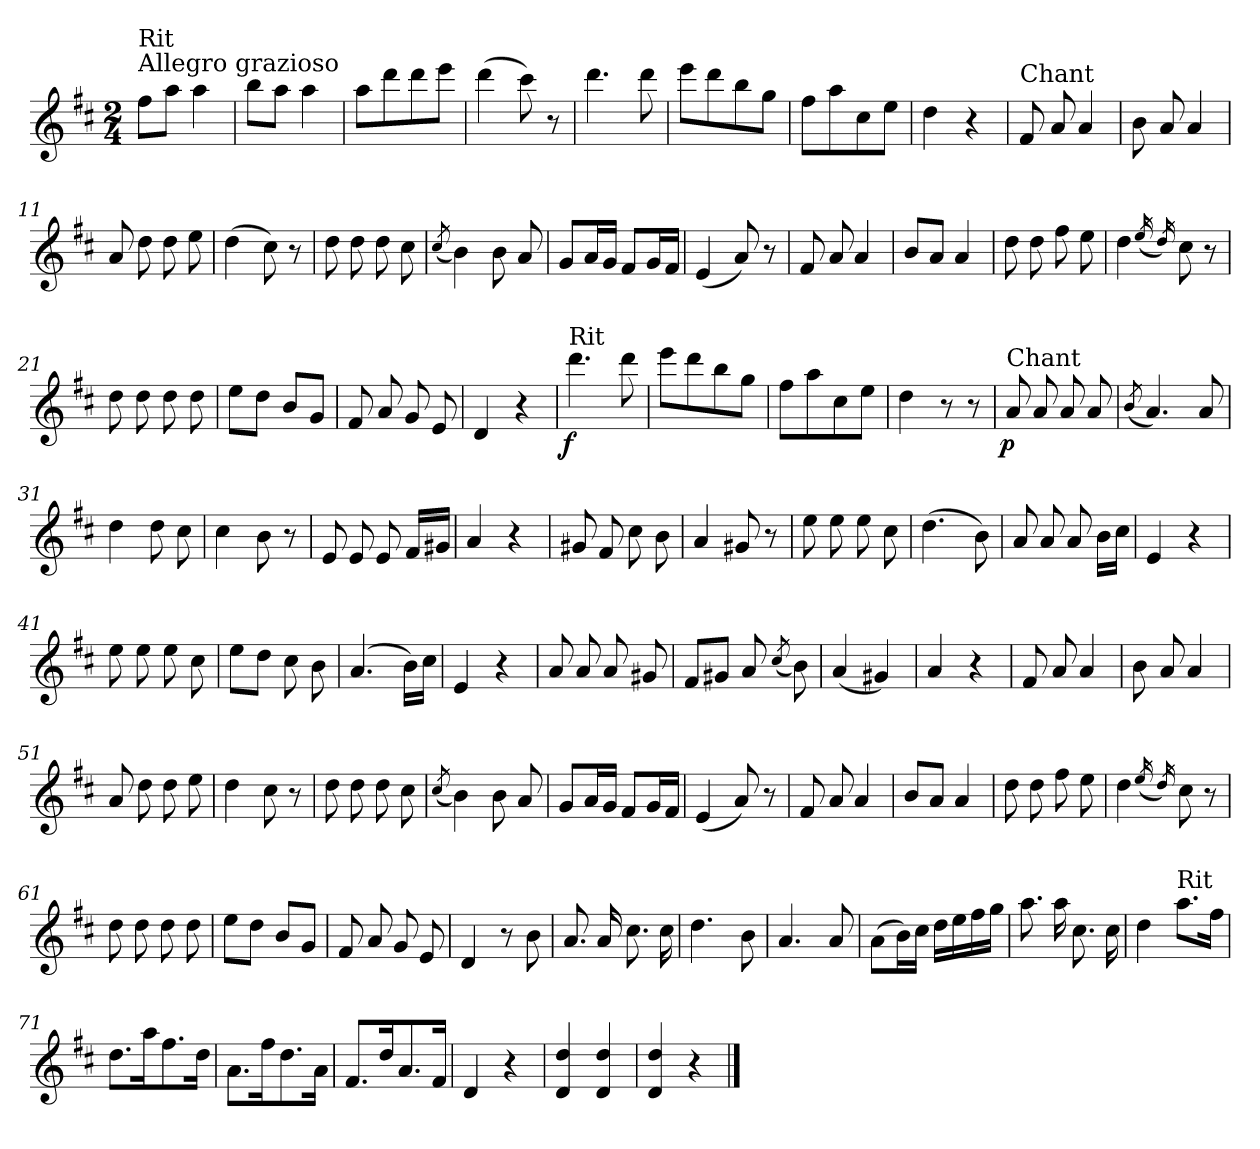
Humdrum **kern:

**kern	**dynam
*part1	*part1
*staff1	*staff1
*clefG2	*
*k[f#c#]	*
*D:	*
*M2/4	*
=1	=1
!LO:TX:a:t=Allegro grazioso	!
!LO:TX:a:t=Rit	!
8ff#\L	.
8aa\J	.
4aa\	.
=2	=2
8bb\L	.
8aa\J	.
4aa\	.
=3	=3
8aa\L	.
8ddd\	.
8ddd\	.
8eee\J	.
=4	=4
(>4ddd\	.
8ccc#\)	.
8r	.
=5	=5
4.ddd\	.
8ddd\	.
=6	=6
8eee\L	.
8ddd\	.
8bb\	.
8gg\J	.
=7	=7
8ff#\L	.
8aa\	.
8cc#\	.
8ee\J	.
=8	=8
4dd\	.
4r	.
!!LO:LB:g=z
=9	=9
!LO:TX:a:t=Chant	!
8f#/	.
8a/	.
4a/	.
=10	=10
8b\	.
8a/	.
4a/	.
=11	=11
8a/	.
8dd\	.
8dd\	.
8ee\	.
=12	=12
(>4dd\	.
8cc#\)	.
8r	.
=13	=13
8dd\	.
8dd\	.
8dd\	.
8cc#\	.
=14	=14
(<8qcc#/	.
4b\)	.
8b\	.
8a/	.
=15	=15
8g/L	.
16a/L	.
16g/JJ	.
8f#/L	.
16g/L	.
16f#/JJ	.
=16	=16
(<4e/	.
8a/)	.
8r	.
=17	=17
8f#/	.
8a/	.
4a/	.
!!LO:LB:g=z
=18	=18
8b/L	.
8a/J	.
4a/	.
=19	=19
8dd\	.
8dd\	.
8ff#\	.
8ee\	.
=20	=20
4dd\	.
(<16qee/	.
16qdd/)	.
8cc#\	.
8r	.
=21	=21
8dd\	.
8dd\	.
8dd\	.
8dd\	.
=22	=22
8ee\L	.
8dd\J	.
8b/L	.
8g/J	.
=23	=23
8f#/	.
8a/	.
8g/	.
8e/	.
=24	=24
4d/	.
4r	.
=25	=25
!LO:TX:a:t=Rit	!
!	!LO:DY:b:cj
4.ddd\	f
8ddd\	.
=26	=26
8eee\L	.
8ddd\	.
8bb\	.
8gg\J	.
!!LO:LB:g=z
=27	=27
8ff#\L	.
8aa\	.
8cc#\	.
8ee\J	.
=28	=28
4dd\	.
8r	.
8r	.
=29	=29
!LO:TX:a:t=Chant	!
!	!LO:DY:b:cj
8a/	p
8a/	.
8a/	.
8a/	.
=30	=30
(<8qb/	.
4.a/)	.
8a/	.
=31	=31
4dd\	.
8dd\	.
8cc#\	.
!!LO:LB:g=z
=32	=32
4cc#\	.
8b\	.
8r	.
!!LO:LB:g=z
=33	=33
8e/	.
8e/	.
8e/	.
16f#/LL	.
16g#X/JJ	.
=34	=34
4a/	.
4r	.
=35	=35
8g#X/	.
8f#/	.
8cc#\	.
8b\	.
=36	=36
4a/	.
8g#X/	.
8r	.
=37	=37
8ee\	.
8ee\	.
8ee\	.
8cc#\	.
=38	=38
(>4.dd\	.
8b\)	.
=39	=39
8a/	.
8a/	.
8a/	.
16b\LL	.
16cc#\JJ	.
=40	=40
4e/	.
4r	.
=41	=41
8ee\	.
8ee\	.
8ee\	.
8cc#\	.
!!LO:LB:g=z
=42	=42
8ee\L	.
8dd\J	.
8cc#\	.
8b\	.
=43	=43
(>4.a/	.
16b\LL)	.
16cc#\JJ	.
=44	=44
4e/	.
4r	.
=45	=45
8a/	.
8a/	.
8a/	.
8g#X/	.
=46	=46
8f#/L	.
8g#X/J	.
8a/	.
(<8qcc#/	.
8b\)	.
=47	=47
(<4a/	.
4g#X/)	.
=48	=48
4a/	.
4r	.
=49	=49
8f#/	.
8a/	.
4a/	.
=50	=50
8b\	.
8a/	.
4a/	.
!!LO:LB:g=z
=51	=51
8a/	.
8dd\	.
8dd\	.
8ee\	.
=52	=52
4dd\	.
8cc#\	.
8r	.
=53	=53
8dd\	.
8dd\	.
8dd\	.
8cc#\	.
=54	=54
(<8qcc#/	.
4b\)	.
8b\	.
8a/	.
=55	=55
8g/L	.
16a/L	.
16g/JJ	.
8f#/L	.
16g/L	.
16f#/JJ	.
=56	=56
(<4e/	.
8a/)	.
8r	.
=57	=57
8f#/	.
8a/	.
4a/	.
=58	=58
8b/L	.
8a/J	.
4a/	.
=59	=59
8dd\	.
8dd\	.
8ff#\	.
8ee\	.
!!LO:PB:g=z
=60	=60
4dd\	.
(<16qee/	.
16qdd/)	.
8cc#\	.
8r	.
=61	=61
8dd\	.
8dd\	.
8dd\	.
8dd\	.
=62	=62
8ee\L	.
8dd\J	.
8b/L	.
8g/J	.
=63	=63
8f#/	.
8a/	.
8g/	.
8e/	.
=64	=64
4d/	.
8r	.
8b\	.
=65	=65
8.a/	.
16a/	.
8.cc#\	.
16cc#\	.
=66	=66
4.dd\	.
8b\	.
=67	=67
4.a/	.
8a/	.
=68	=68
(>8a\L	.
16b\L)	.
16cc#\JJ	.
16dd\LL	.
16ee\	.
16ff#\	.
16gg\JJ	.
!!LO:LB:g=z
=69	=69
8.aa\	.
16aa\	.
8.cc#\	.
16cc#\	.
=70	=70
4dd\	.
!LO:TX:a:t=Rit	!
8.aa\L	.
16ff#\Jk	.
=71	=71
8.dd\L	.
16aa\k	.
8.ff#\	.
16dd\Jk	.
=72	=72
8.a\L	.
16ff#\k	.
8.dd\	.
16a\Jk	.
=73	=73
8.f#/L	.
16dd/k	.
8.a/	.
16f#/Jk	.
=74	=74
4d/	.
4r	.
=75	=75
4d/ 4dd/	.
4d/ 4dd/	.
=76	=76
4d/ 4dd/	.
4r	.
==	==
*-	*-
